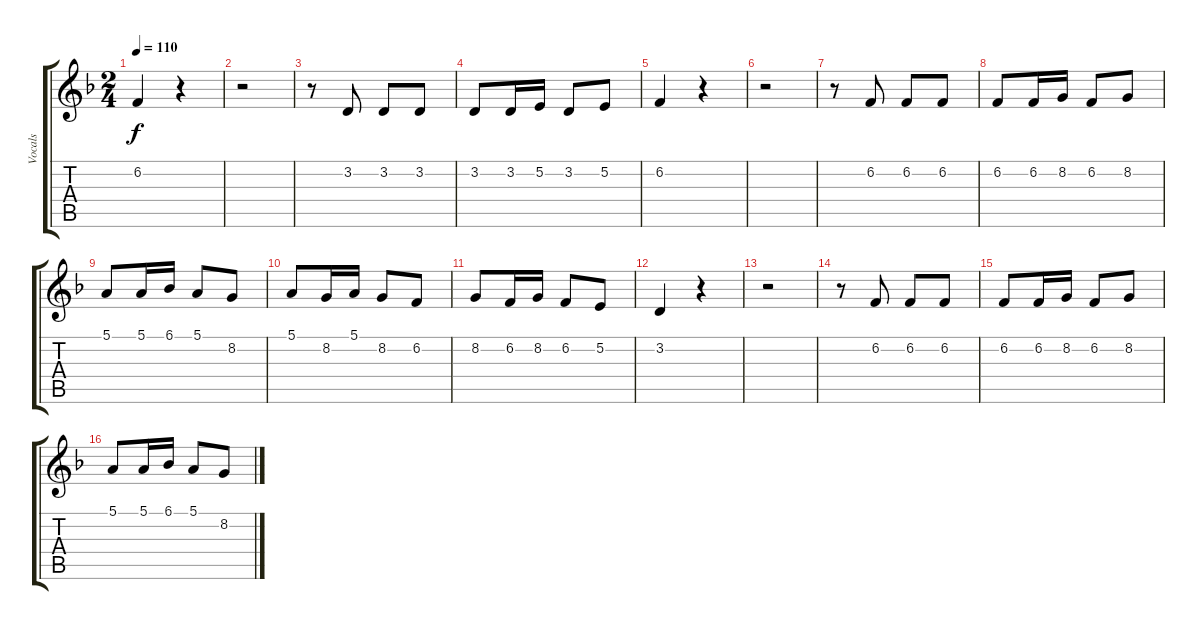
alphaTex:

\track ("Vocals" "Vocals") {instrument stringensemble1}
\staff {score tabs}
\tuning (E4 B3 G3 D3 A2 E2) {hide}
\ts (2 4)
\tempo 110
\clef g2
\ks dminor
6.2.4{dy f} r.4 |
r.2 |
r.8 3.2.8 3.2.8 3.2.8 |
3.2.8 3.2.16 5.2.16 3.2.8 5.2.8 |
6.2.4 r.4 |
r.2 |
r.8 6.2.8 6.2.8 6.2.8 |
6.2.8 6.2.16 8.2.16 6.2.8 8.2.8 |
5.1.8 5.1.16 6.1.16 5.1.8 8.2.8 |
5.1.8 8.2.16 5.1.16 8.2.8 6.2.8 |
8.2.8 6.2.16 8.2.16 6.2.8 5.2.8 |
3.2.4 r.4 |
r.2 |
r.8 6.2.8 6.2.8 6.2.8 |
6.2.8 6.2.16 8.2.16 6.2.8 8.2.8 |
5.1.8 5.1.16 6.1.16 5.1.8 8.2.8
